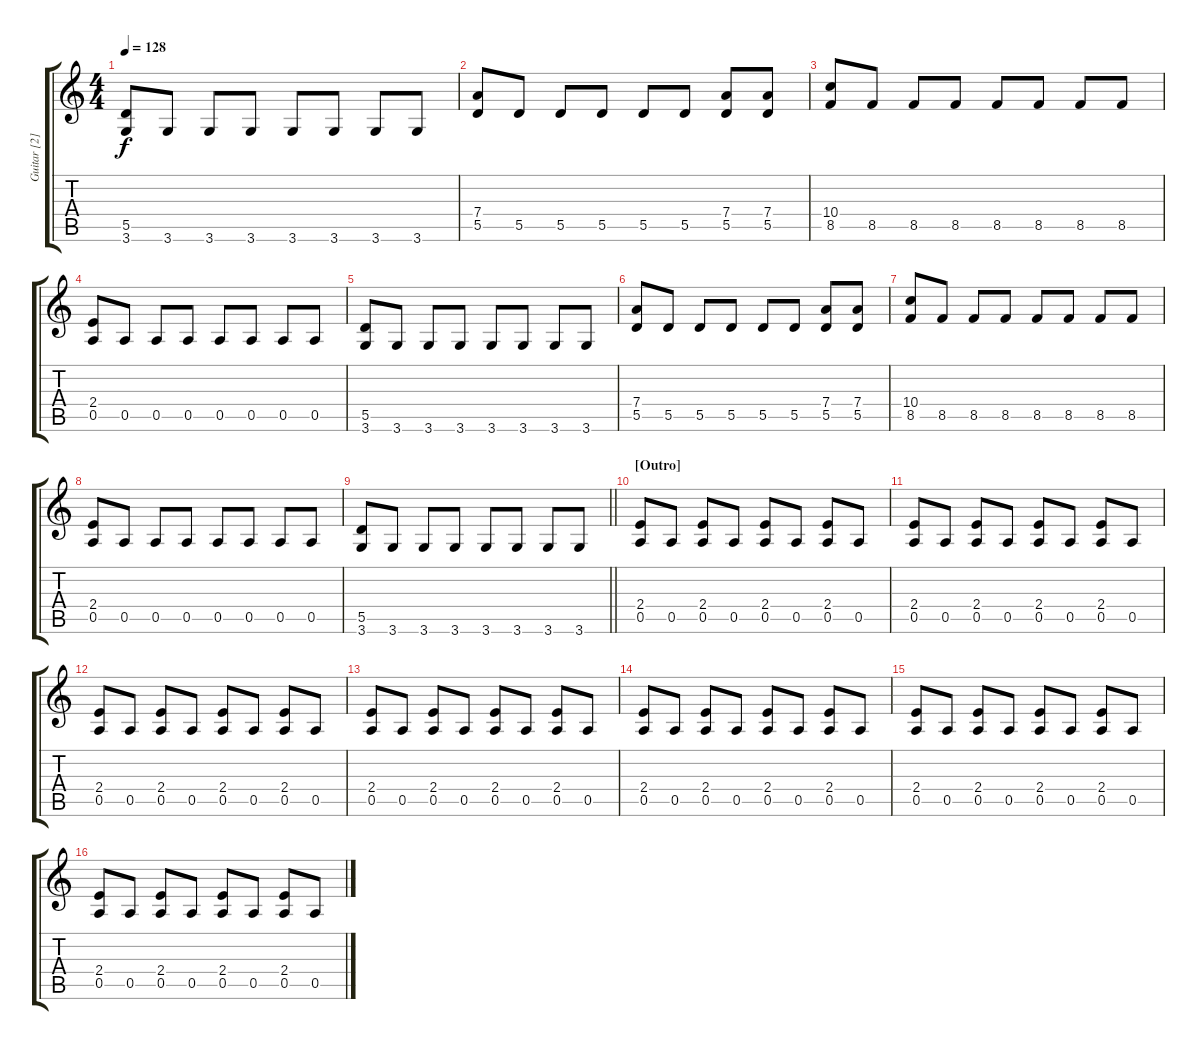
\track ("Guitar [2]" "Guitar [2]") {instrument distortionguitar}
\staff {score tabs}
\tuning (E4 B3 G3 D3 A2 E2) {hide}
\ts (4 4)
\tempo 128
\clef g2
\ks c
(5.5 3.6).8{dy f} 3.6.8 3.6.8 3.6.8 3.6.8 3.6.8 3.6.8 3.6.8 |
(7.4 5.5).8 5.5.8 5.5.8 5.5.8 5.5.8 5.5.8 (7.4 5.5).8 (7.4 5.5).8 |
(10.4 8.5).8 8.5.8 8.5.8 8.5.8 8.5.8 8.5.8 8.5.8 8.5.8 |
(2.4 0.5).8 0.5.8 0.5.8 0.5.8 0.5.8 0.5.8 0.5.8 0.5.8 |
(5.5 3.6).8 3.6.8 3.6.8 3.6.8 3.6.8 3.6.8 3.6.8 3.6.8 |
(7.4 5.5).8 5.5.8 5.5.8 5.5.8 5.5.8 5.5.8 (7.4 5.5).8 (7.4 5.5).8 |
(10.4 8.5).8 8.5.8 8.5.8 8.5.8 8.5.8 8.5.8 8.5.8 8.5.8 |
(2.4 0.5).8 0.5.8 0.5.8 0.5.8 0.5.8 0.5.8 0.5.8 0.5.8 |
\barLineRight lightlight
(5.5 3.6).8 3.6.8 3.6.8 3.6.8 3.6.8 3.6.8 3.6.8 3.6.8 |
\section ("" "[Outro]")
(2.4 0.5).8 0.5.8 (2.4 0.5).8 0.5.8 (2.4 0.5).8 0.5.8 (2.4 0.5).8 0.5.8 |
(2.4 0.5).8 0.5.8 (2.4 0.5).8 0.5.8 (2.4 0.5).8 0.5.8 (2.4 0.5).8 0.5.8 |
(2.4 0.5).8 0.5.8 (2.4 0.5).8 0.5.8 (2.4 0.5).8 0.5.8 (2.4 0.5).8 0.5.8 |
(2.4 0.5).8 0.5.8 (2.4 0.5).8 0.5.8 (2.4 0.5).8 0.5.8 (2.4 0.5).8 0.5.8 |
(2.4 0.5).8 0.5.8 (2.4 0.5).8 0.5.8 (2.4 0.5).8 0.5.8 (2.4 0.5).8 0.5.8 |
(2.4 0.5).8 0.5.8 (2.4 0.5).8 0.5.8 (2.4 0.5).8 0.5.8 (2.4 0.5).8 0.5.8 |
(2.4 0.5).8 0.5.8 (2.4 0.5).8 0.5.8 (2.4 0.5).8 0.5.8 (2.4 0.5).8 0.5.8
